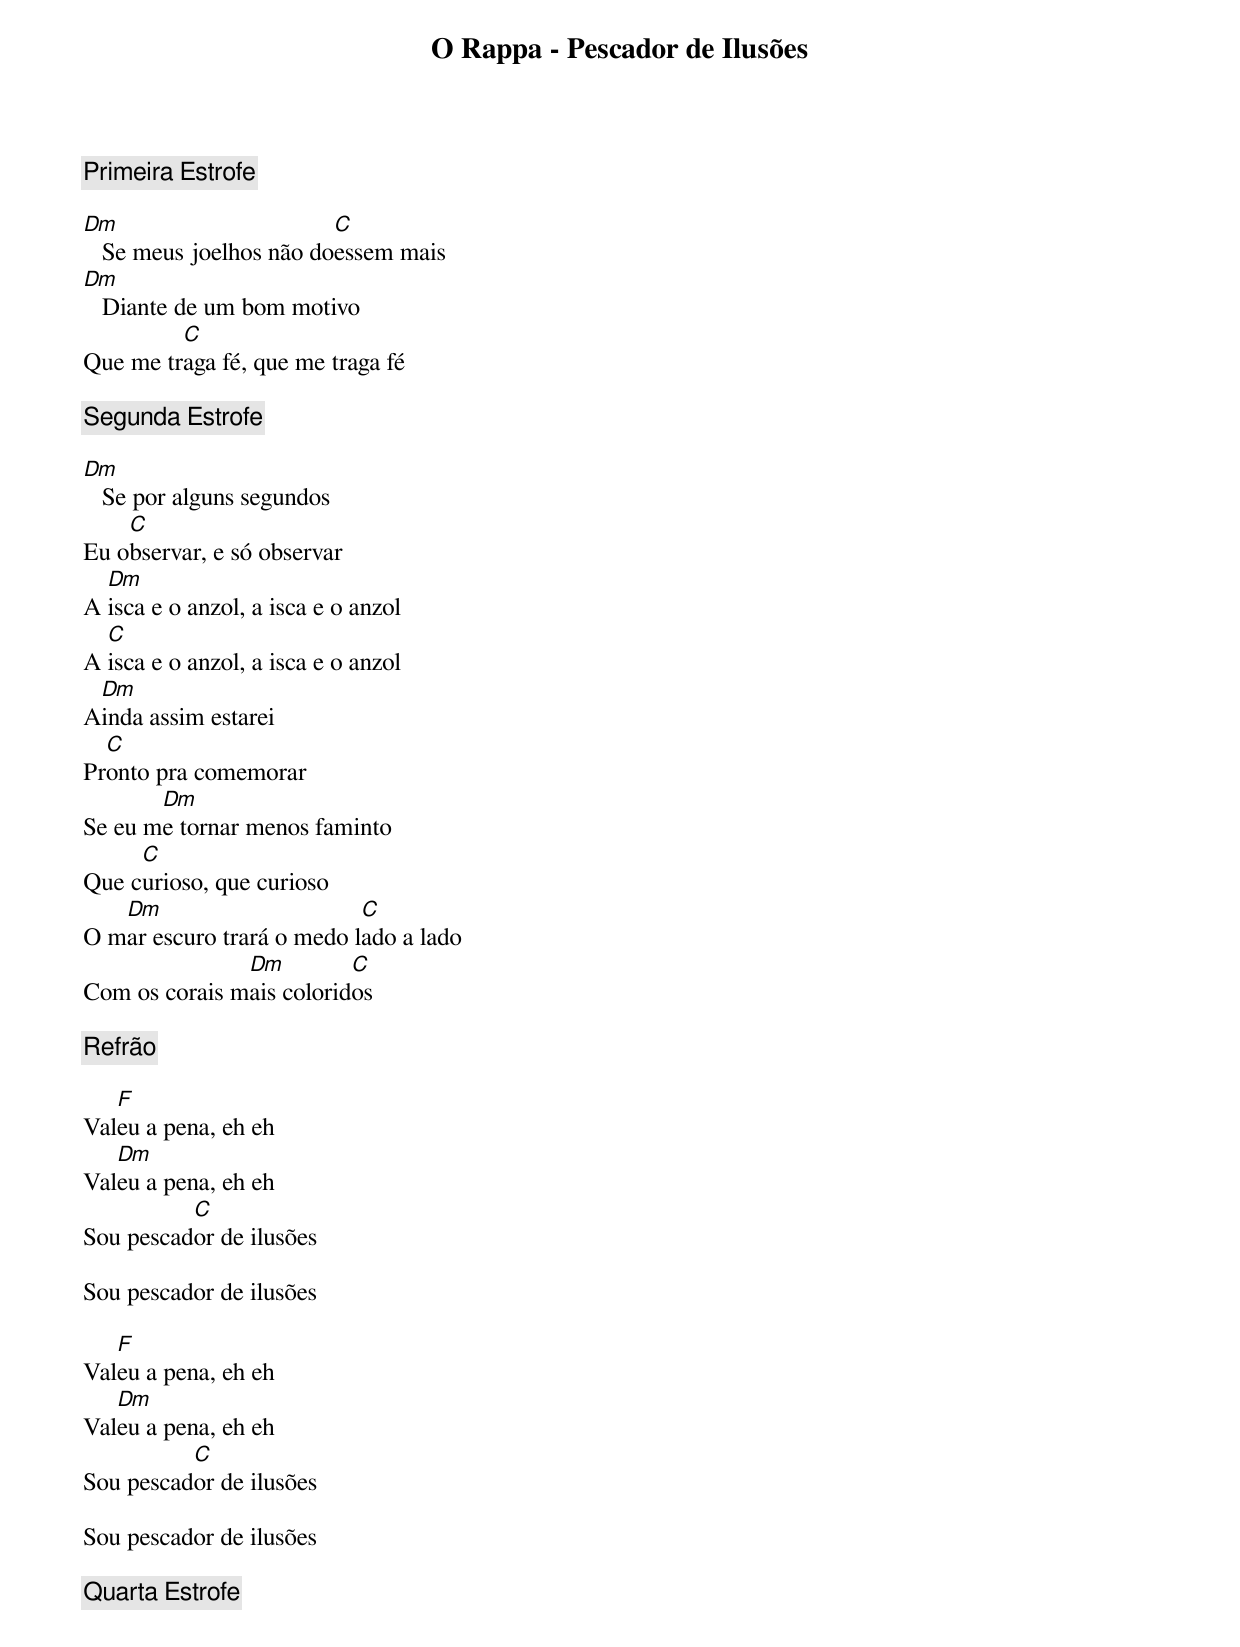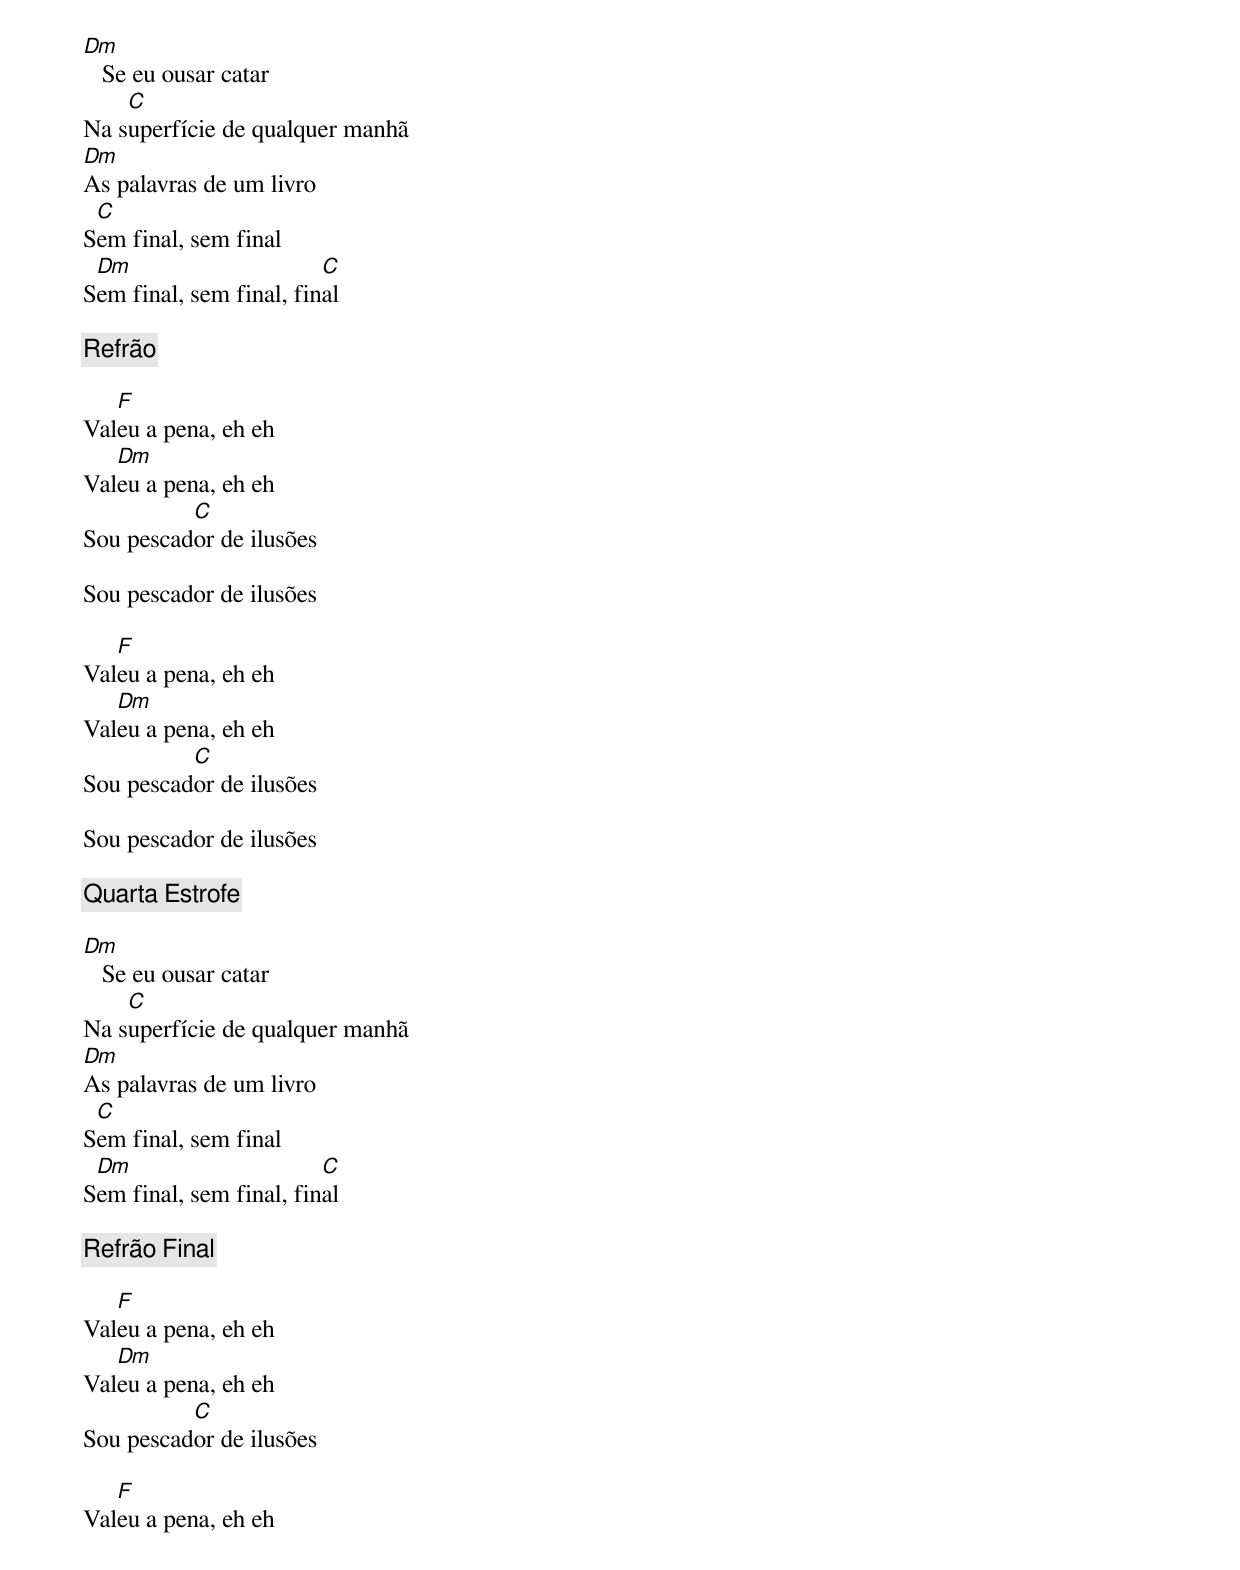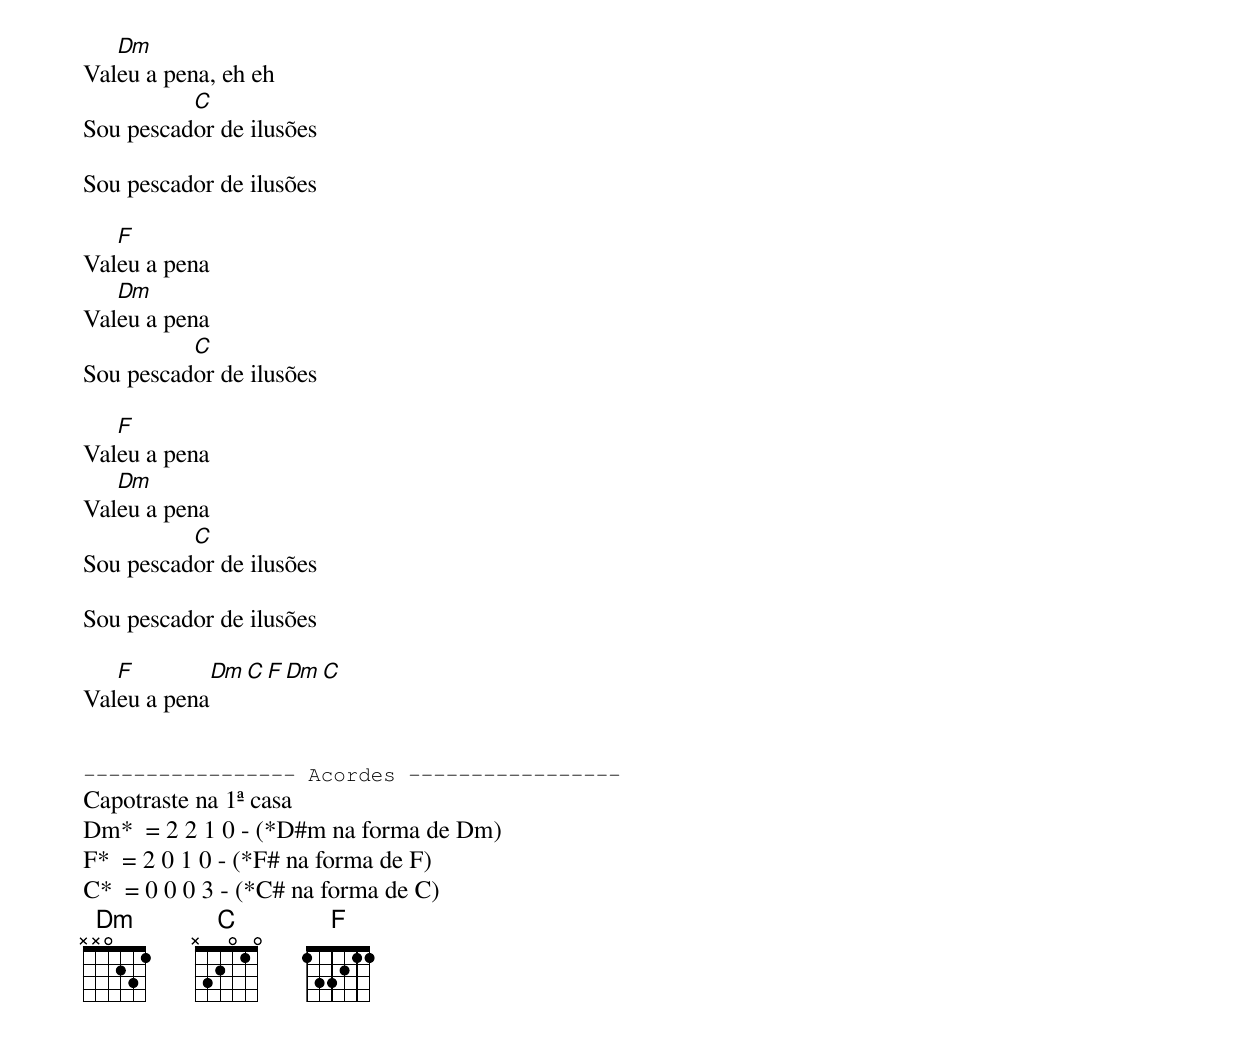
O Rappa - Pescador de Ilusões

[Primeira Estrofe]

Dm                       C
   Se meus joelhos não doessem mais
Dm
   Diante de um bom motivo
         C
Que me traga fé, que me traga fé

[Segunda Estrofe]

Dm
   Se por alguns segundos
    C
Eu observar, e só observar
  Dm
A isca e o anzol, a isca e o anzol
  C
A isca e o anzol, a isca e o anzol
 Dm
Ainda assim estarei
  C
Pronto pra comemorar
       Dm
Se eu me tornar menos faminto
     C
Que curioso, que curioso
   Dm                      C
O mar escuro trará o medo lado a lado
               Dm         C
Com os corais mais coloridos

[Refrão]

   F
Valeu a pena, eh eh
   Dm
Valeu a pena, eh eh
          C
Sou pescador de ilusões

Sou pescador de ilusões

   F
Valeu a pena, eh eh
   Dm
Valeu a pena, eh eh
          C
Sou pescador de ilusões

Sou pescador de ilusões

[Quarta Estrofe]

Dm
   Se eu ousar catar
    C
Na superfície de qualquer manhã
Dm
As palavras de um livro
 C
Sem final, sem final
 Dm                      C
Sem final, sem final, final

[Refrão]

   F
Valeu a pena, eh eh
   Dm
Valeu a pena, eh eh
          C
Sou pescador de ilusões

Sou pescador de ilusões

   F
Valeu a pena, eh eh
   Dm
Valeu a pena, eh eh
          C
Sou pescador de ilusões

Sou pescador de ilusões

[Quarta Estrofe]

Dm
   Se eu ousar catar
    C
Na superfície de qualquer manhã
Dm
As palavras de um livro
 C
Sem final, sem final
 Dm                      C
Sem final, sem final, final

[Refrão Final]

   F
Valeu a pena, eh eh
   Dm
Valeu a pena, eh eh
          C
Sou pescador de ilusões

   F
Valeu a pena, eh eh
   Dm
Valeu a pena, eh eh
          C
Sou pescador de ilusões

Sou pescador de ilusões

   F
Valeu a pena
   Dm
Valeu a pena
          C
Sou pescador de ilusões

   F
Valeu a pena
   Dm
Valeu a pena
          C
Sou pescador de ilusões

Sou pescador de ilusões

   F         Dm  C  F  Dm  C
Valeu a pena


----------------- Acordes -----------------
Capotraste na 1ª casa
Dm*  = 2 2 1 0 - (*D#m na forma de Dm)
F*  = 2 0 1 0 - (*F# na forma de F)
C*  = 0 0 0 3 - (*C# na forma de C)
